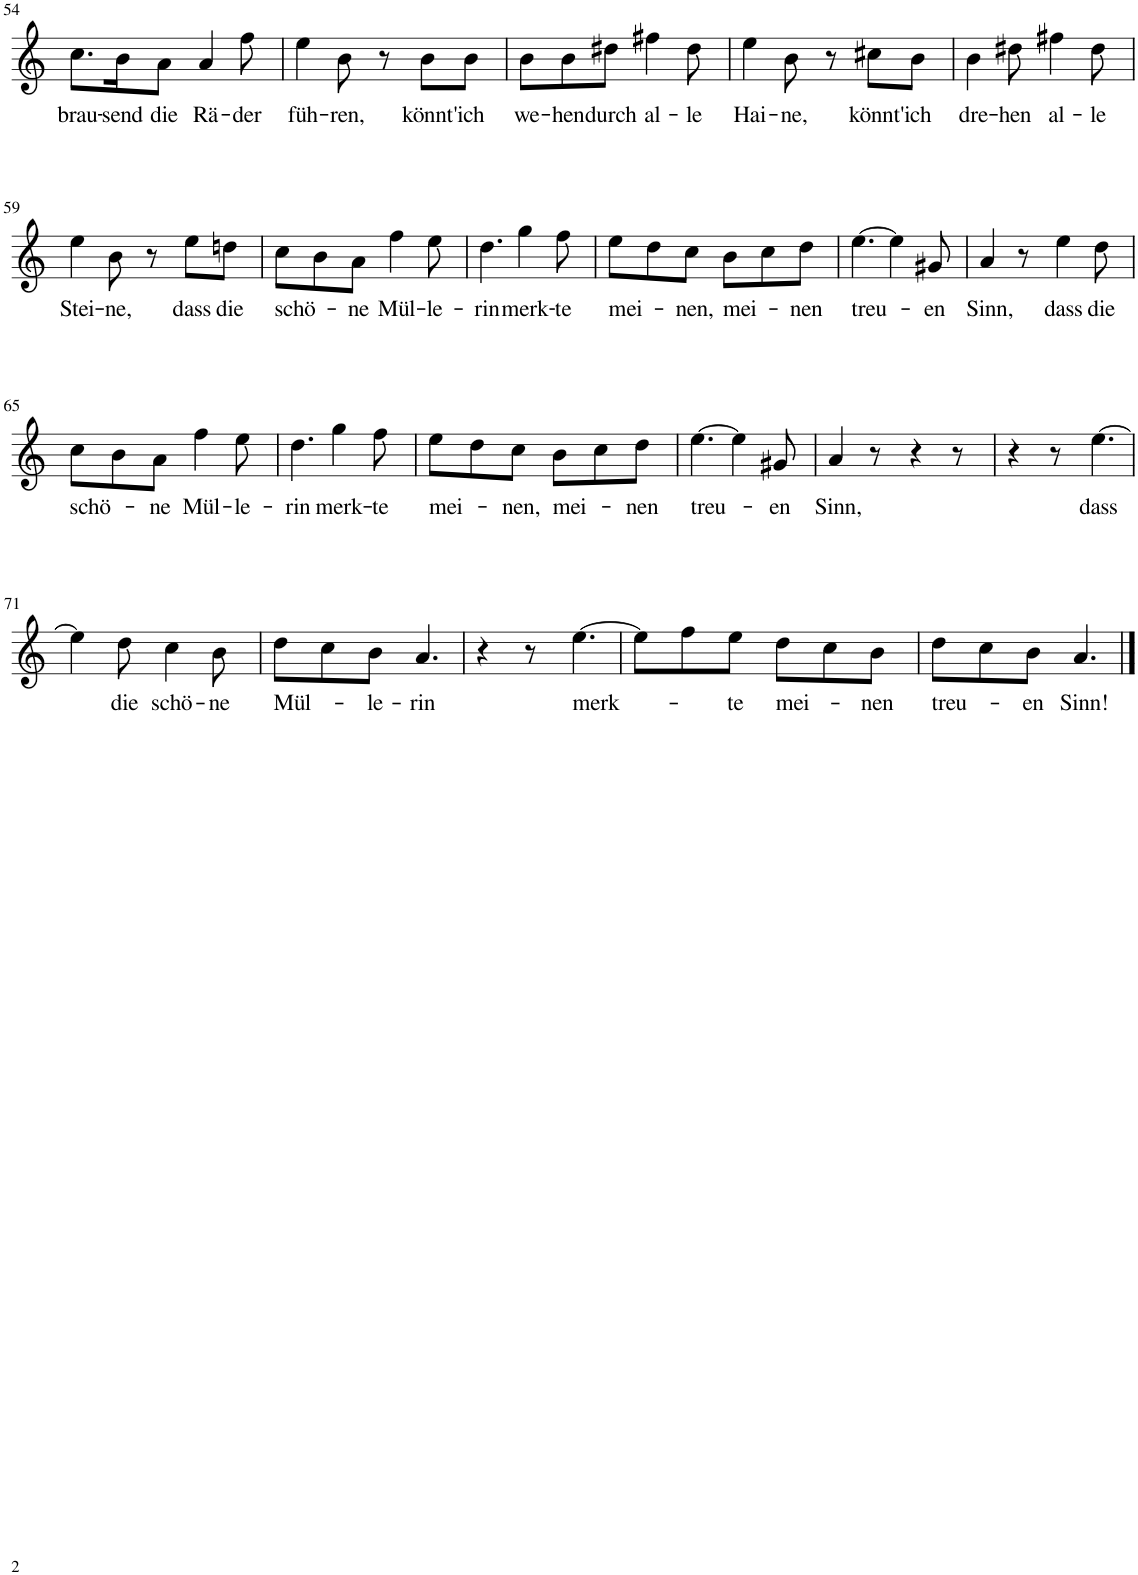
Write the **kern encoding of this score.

**kern	**text
*part1	*part1
*staff1	*staff1
*I"Piano	*
*I'Pno	*
!!LO:PB:g=z
*clefG2	*
*k[]	*
*M6/8	*
=54	=54
!	!LO:LY:b
8.cc\L	brau-
!	!LO:LY:b
16b\K	-send
!	!LO:LY:b
8a\J	die
!	!LO:LY:b
4a/	Rä-
!	!LO:LY:b
8ff\	-der
=55	=55
!	!LO:LY:b
4ee\	füh-
!	!LO:LY:b
8b\	-ren,
8r	.
!	!LO:LY:b
8b\L	könnt'
!	!LO:LY:b
8b\J	ich
=56	=56
!	!LO:LY:b
8b\L	we-
!	!LO:LY:b
8b\	-hen
!	!LO:LY:b
8dd#X\J	durch
!	!LO:LY:b
4ff#X\	al-
!	!LO:LY:b
8dd#\	-le
=57	=57
!	!LO:LY:b
4ee\	Hai-
!	!LO:LY:b
8b\	-ne,
8r	.
!	!LO:LY:b
8cc#X\L	könnt'
!	!LO:LY:b
8b\J	ich
=58	=58
!	!LO:LY:b
4b\	dre-
!	!LO:LY:b
8dd#X\	-hen
!	!LO:LY:b
4ff#X\	al-
!	!LO:LY:b
8dd#\	-le
!!LO:LB:g=z
=59	=59
!	!LO:LY:b
4ee\	Stei-
!	!LO:LY:b
8b\	-ne,
8r	.
!	!LO:LY:b
8ee\L	dass
!	!LO:LY:b
8ddn\J	die
=60	=60
!	!LO:LY:b
8cc\L	schö-
8b\	.
!	!LO:LY:b
8a\J	-ne
!	!LO:LY:b
4ff\	Mül-
!	!LO:LY:b
8ee\	-le-
=61	=61
!	!LO:LY:b
4.dd\	-rin
!	!LO:LY:b
4gg\	merk-
!	!LO:LY:b
8ff\	-te
=62	=62
!	!LO:LY:b
8ee\L	mei-
8dd\	.
!	!LO:LY:b
8cc\J	-nen,
!	!LO:LY:b
8b\L	mei-
8cc\	.
!	!LO:LY:b
8dd\J	-nen
=63	=63
!	!LO:LY:b
[4.ee\	treu-
4ee\]	.
!	!LO:LY:b
8g#X/	-en
=64	=64
!	!LO:LY:b
4a/	Sinn,
8r	.
!	!LO:LY:b
4ee\	dass
!	!LO:LY:b
8dd\	die
!!LO:LB:g=z
=65	=65
!	!LO:LY:b
8cc\L	schö-
8b\	.
!	!LO:LY:b
8a\J	-ne
!	!LO:LY:b
4ff\	Mül-
!	!LO:LY:b
8ee\	-le-
=66	=66
!	!LO:LY:b
4.dd\	-rin
!	!LO:LY:b
4gg\	merk-
!	!LO:LY:b
8ff\	-te
=67	=67
!	!LO:LY:b
8ee\L	mei-
8dd\	.
!	!LO:LY:b
8cc\J	-nen,
!	!LO:LY:b
8b\L	mei-
8cc\	.
!	!LO:LY:b
8dd\J	-nen
=68	=68
!	!LO:LY:b
[4.ee\	treu-
4ee\]	.
!	!LO:LY:b
8g#X/	-en
=69	=69
!	!LO:LY:b
4a/	Sinn,
8r	.
4r	.
8r	.
=70	=70
4r	.
8r	.
!	!LO:LY:b
[4.ee\	dass
!!LO:LB:g=z
=71	=71
4ee\]	.
!	!LO:LY:b
8dd\	die
!	!LO:LY:b
4cc\	schö-
!	!LO:LY:b
8b\	-ne
=72	=72
!	!LO:LY:b
8dd\L	Mül-
8cc\	.
!	!LO:LY:b
8b\J	-le-
!	!LO:LY:b
4.a/	-rin
=73	=73
4r	.
8r	.
!	!LO:LY:b
[4.ee\	merk-
=74	=74
8ee\L]	.
8ff\	.
!	!LO:LY:b
8ee\J	-te
!	!LO:LY:b
8dd\L	mei-
8cc\	.
!	!LO:LY:b
8b\J	-nen
=75	=75
!	!LO:LY:b
8dd\L	treu-
8cc\	.
!	!LO:LY:b
8b\J	-en
!	!LO:LY:b
4.a/	Sinn!
==	==
*-	*-
